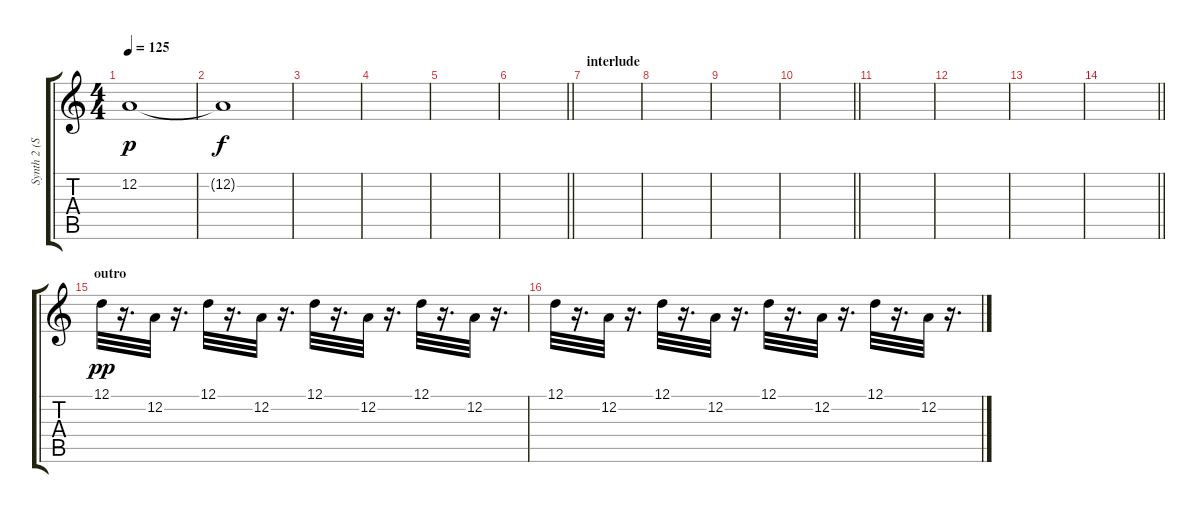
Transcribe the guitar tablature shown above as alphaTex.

\track ("Synth 2 (Semple)" "Synth 2 (S") {instrument whistle}
\staff {score tabs}
\tuning (D4 A3 F3 C3 G2 C2) {hide}
\ts (4 4)
\tempo 125
\clef g2
\ks c
12.2.1{dy p} |
12.2{t}.1{dy f} |
|
|
|
\barLineRight lightlight
|
\section ("" "interlude")
|
|
|
\barLineRight lightlight
|
|
|
|
\barLineRight lightlight
|
\section ("" "outro")
12.1.32{dy pp instrument contrabass} r.16{d} 12.2.32 r.16{d} 12.1.32 r.16{d} 12.2.32 r.16{d} 12.1.32 r.16{d} 12.2.32 r.16{d} 12.1.32 r.16{d} 12.2.32 r.16{d} |
12.1.32 r.16{d} 12.2.32 r.16{d} 12.1.32 r.16{d} 12.2.32 r.16{d} 12.1.32 r.16{d} 12.2.32 r.16{d} 12.1.32 r.16{d} 12.2.32 r.16{d}
